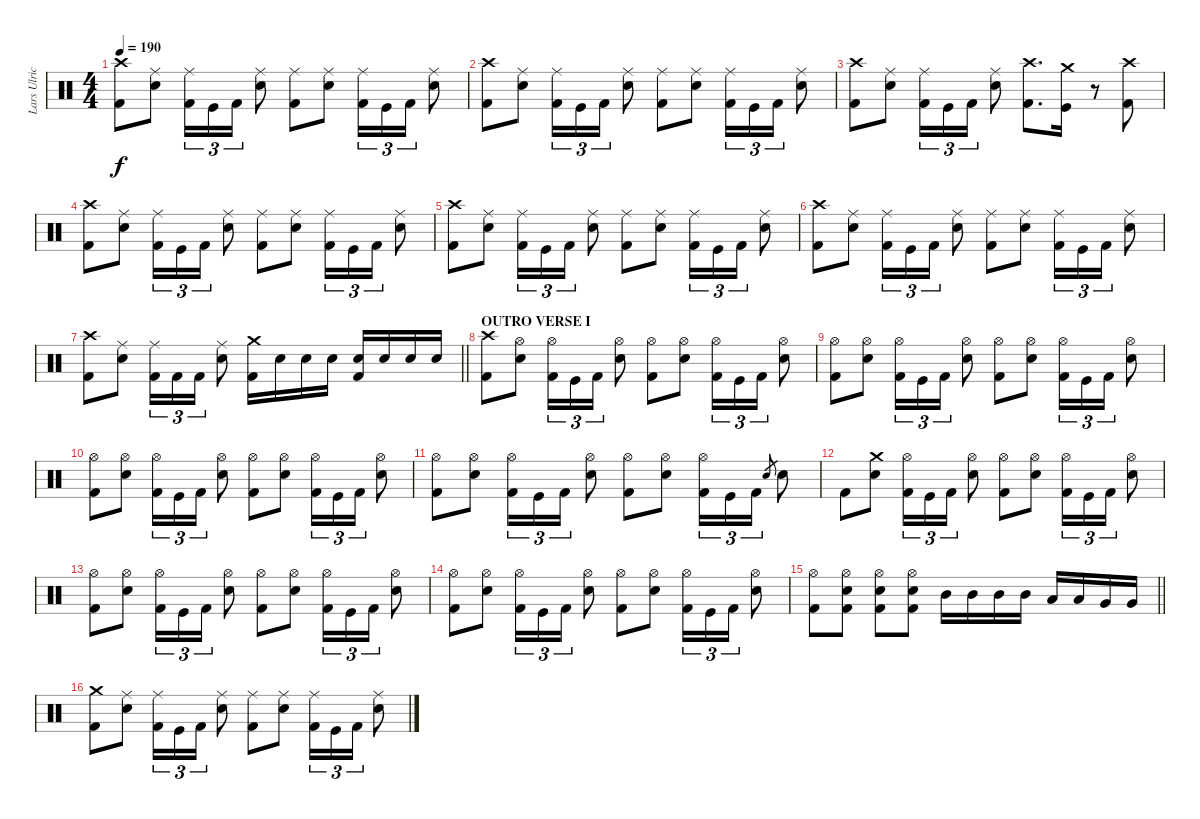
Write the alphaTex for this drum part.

\track ("Lars Ulrich - drums" "Lars Ulric") {instrument percussion}
\staff {score}
\articulation defaults
\ts (4 4)
\tempo 190
\clef neutral
\ks c
("Crash high (hit)" "Kick (hit) 2").8{dy f} ("Ride (middle)" "Electric Snare (hit)").8 ("Ride (middle)" "Kick (hit) 2").16{tu (3 2)} "Kick (hit)".16{tu (3 2)} "Kick (hit) 2".16{tu (3 2)} ("Ride (middle)" "Electric Snare (hit)").8 ("Ride (middle)" "Kick (hit) 2").8 ("Ride (middle)" "Electric Snare (hit)").8 ("Ride (middle)" "Kick (hit) 2").16{tu (3 2)} "Kick (hit)".16{tu (3 2)} "Kick (hit) 2".16{tu (3 2)} ("Ride (middle)" "Electric Snare (hit)").8 |
("Crash high (hit)" "Kick (hit) 2").8 ("Ride (middle)" "Electric Snare (hit)").8 ("Ride (middle)" "Kick (hit) 2").16{tu (3 2)} "Kick (hit)".16{tu (3 2)} "Kick (hit) 2".16{tu (3 2)} ("Ride (middle)" "Electric Snare (hit)").8 ("Ride (middle)" "Kick (hit) 2").8 ("Ride (middle)" "Electric Snare (hit)").8 ("Ride (middle)" "Kick (hit) 2").16{tu (3 2)} "Kick (hit)".16{tu (3 2)} "Kick (hit) 2".16{tu (3 2)} ("Ride (middle)" "Electric Snare (hit)").8 |
("Crash high (hit)" "Kick (hit) 2").8 ("Ride (middle)" "Electric Snare (hit)").8 ("Ride (middle)" "Kick (hit) 2").16{tu (3 2)} "Kick (hit)".16{tu (3 2)} "Kick (hit) 2".16{tu (3 2)} ("Ride (middle)" "Electric Snare (hit)").8 ("Crash high (hit)" "Kick (hit) 2").8{d} ("Crash medium (hit)" "Kick (hit)").16 r.8 ("Crash high (hit)" "Kick (hit) 2").8 |
("Crash high (hit)" "Kick (hit) 2").8 ("Ride (middle)" "Electric Snare (hit)").8 ("Ride (middle)" "Kick (hit) 2").16{tu (3 2)} "Kick (hit)".16{tu (3 2)} "Kick (hit) 2".16{tu (3 2)} ("Ride (middle)" "Electric Snare (hit)").8 ("Ride (middle)" "Kick (hit) 2").8 ("Ride (middle)" "Electric Snare (hit)").8 ("Ride (middle)" "Kick (hit) 2").16{tu (3 2)} "Kick (hit)".16{tu (3 2)} "Kick (hit) 2".16{tu (3 2)} ("Ride (middle)" "Electric Snare (hit)").8 |
("Crash high (hit)" "Kick (hit) 2").8 ("Ride (middle)" "Electric Snare (hit)").8 ("Ride (middle)" "Kick (hit) 2").16{tu (3 2)} "Kick (hit)".16{tu (3 2)} "Kick (hit) 2".16{tu (3 2)} ("Ride (middle)" "Electric Snare (hit)").8 ("Ride (middle)" "Kick (hit) 2").8 ("Ride (middle)" "Electric Snare (hit)").8 ("Ride (middle)" "Kick (hit) 2").16{tu (3 2)} "Kick (hit)".16{tu (3 2)} "Kick (hit) 2".16{tu (3 2)} ("Ride (middle)" "Electric Snare (hit)").8 |
("Crash high (hit)" "Kick (hit) 2").8 ("Ride (middle)" "Electric Snare (hit)").8 ("Ride (middle)" "Kick (hit) 2").16{tu (3 2)} "Kick (hit)".16{tu (3 2)} "Kick (hit) 2".16{tu (3 2)} ("Ride (middle)" "Electric Snare (hit)").8 ("Ride (middle)" "Kick (hit) 2").8 ("Ride (middle)" "Electric Snare (hit)").8 ("Ride (middle)" "Kick (hit) 2").16{tu (3 2)} "Kick (hit)".16{tu (3 2)} "Kick (hit) 2".16{tu (3 2)} ("Ride (middle)" "Electric Snare (hit)").8 |
\barLineRight lightlight
("Crash high (hit)" "Kick (hit) 2").8 ("Ride (middle)" "Electric Snare (hit)").8 ("Ride (middle)" "Kick (hit) 2").16{tu (3 2)} "Kick (hit) 2".16{tu (3 2)} "Kick (hit) 2".16{tu (3 2)} ("Ride (middle)" "Electric Snare (hit)").8 ("Crash medium (hit)" "Kick (hit) 2").16 "Electric Snare (hit)".16 "Electric Snare (hit)".16 "Electric Snare (hit)".16 ("Electric Snare (hit)" "Kick (hit) 2").16 "Electric Snare (hit)".16 "Electric Snare (hit)".16 "Electric Snare (hit)".16 |
\section ("" "OUTRO VERSE I")
("Crash high (hit)" "Kick (hit) 2").8 ("Hi-Hat (open)" "Electric Snare (hit)").8 ("Hi-Hat (open)" "Kick (hit) 2").16{tu (3 2)} "Kick (hit)".16{tu (3 2)} "Kick (hit) 2".16{tu (3 2)} ("Hi-Hat (open)" "Electric Snare (hit)").8 ("Hi-Hat (open)" "Kick (hit) 2").8 ("Hi-Hat (open)" "Electric Snare (hit)").8 ("Hi-Hat (open)" "Kick (hit) 2").16{tu (3 2)} "Kick (hit)".16{tu (3 2)} "Kick (hit) 2".16{tu (3 2)} ("Hi-Hat (open)" "Electric Snare (hit)").8 |
("Hi-Hat (open)" "Kick (hit) 2").8 ("Hi-Hat (open)" "Electric Snare (hit)").8 ("Hi-Hat (open)" "Kick (hit) 2").16{tu (3 2)} "Kick (hit)".16{tu (3 2)} "Kick (hit) 2".16{tu (3 2)} ("Hi-Hat (open)" "Electric Snare (hit)").8 ("Hi-Hat (open)" "Kick (hit) 2").8 ("Hi-Hat (open)" "Electric Snare (hit)").8 ("Hi-Hat (open)" "Kick (hit) 2").16{tu (3 2)} "Kick (hit)".16{tu (3 2)} "Kick (hit) 2".16{tu (3 2)} ("Hi-Hat (open)" "Electric Snare (hit)").8 |
("Hi-Hat (open)" "Kick (hit) 2").8 ("Hi-Hat (open)" "Electric Snare (hit)").8 ("Hi-Hat (open)" "Kick (hit) 2").16{tu (3 2)} "Kick (hit)".16{tu (3 2)} "Kick (hit) 2".16{tu (3 2)} ("Hi-Hat (open)" "Electric Snare (hit)").8 ("Hi-Hat (open)" "Kick (hit) 2").8 ("Hi-Hat (open)" "Electric Snare (hit)").8 ("Hi-Hat (open)" "Kick (hit) 2").16{tu (3 2)} "Kick (hit)".16{tu (3 2)} "Kick (hit) 2".16{tu (3 2)} ("Hi-Hat (open)" "Electric Snare (hit)").8 |
("Hi-Hat (open)" "Kick (hit) 2").8 ("Hi-Hat (open)" "Electric Snare (hit)").8 ("Hi-Hat (open)" "Kick (hit) 2").16{tu (3 2)} "Kick (hit)".16{tu (3 2)} "Kick (hit) 2".16{tu (3 2)} ("Hi-Hat (open)" "Electric Snare (hit)").8 ("Hi-Hat (open)" "Kick (hit) 2").8 ("Hi-Hat (open)" "Electric Snare (hit)").8 ("Hi-Hat (open)" "Kick (hit) 2").16{tu (3 2)} "Kick (hit)".16{tu (3 2)} "Kick (hit) 2".16{tu (3 2)} "Electric Snare (hit)".8{gr} "Electric Snare (hit)".8 |
"Kick (hit) 2".8 ("Crash medium (hit)" "Electric Snare (hit)").8 ("Hi-Hat (open)" "Kick (hit) 2").16{tu (3 2)} "Kick (hit)".16{tu (3 2)} "Kick (hit) 2".16{tu (3 2)} ("Hi-Hat (open)" "Electric Snare (hit)").8 ("Hi-Hat (open)" "Kick (hit) 2").8 ("Hi-Hat (open)" "Electric Snare (hit)").8 ("Hi-Hat (open)" "Kick (hit) 2").16{tu (3 2)} "Kick (hit)".16{tu (3 2)} "Kick (hit) 2".16{tu (3 2)} ("Hi-Hat (open)" "Electric Snare (hit)").8 |
("Hi-Hat (open)" "Kick (hit) 2").8 ("Hi-Hat (open)" "Electric Snare (hit)").8 ("Hi-Hat (open)" "Kick (hit) 2").16{tu (3 2)} "Kick (hit)".16{tu (3 2)} "Kick (hit) 2".16{tu (3 2)} ("Hi-Hat (open)" "Electric Snare (hit)").8 ("Hi-Hat (open)" "Kick (hit) 2").8 ("Hi-Hat (open)" "Electric Snare (hit)").8 ("Hi-Hat (open)" "Kick (hit) 2").16{tu (3 2)} "Kick (hit)".16{tu (3 2)} "Kick (hit) 2".16{tu (3 2)} ("Hi-Hat (open)" "Electric Snare (hit)").8 |
("Hi-Hat (open)" "Kick (hit) 2").8 ("Hi-Hat (open)" "Electric Snare (hit)").8 ("Hi-Hat (open)" "Kick (hit) 2").16{tu (3 2)} "Kick (hit)".16{tu (3 2)} "Kick (hit) 2".16{tu (3 2)} ("Hi-Hat (open)" "Electric Snare (hit)").8 ("Hi-Hat (open)" "Kick (hit) 2").8 ("Hi-Hat (open)" "Electric Snare (hit)").8 ("Hi-Hat (open)" "Kick (hit) 2").16{tu (3 2)} "Kick (hit)".16{tu (3 2)} "Kick (hit) 2".16{tu (3 2)} ("Hi-Hat (open)" "Electric Snare (hit)").8 |
\barLineRight lightlight
("Hi-Hat (open)" "Kick (hit) 2").8 ("Hi-Hat (open)" "Electric Snare (hit)" "Kick (hit) 2").8 ("Hi-Hat (open)" "Electric Snare (hit)" "Kick (hit) 2").8 ("Hi-Hat (open)" "Electric Snare (hit)" "Kick (hit) 2").8 "Mid Tom (hit)".16 "Mid Tom (hit)".16 "Mid Tom (hit)".16 "Mid Tom (hit)".16 "Low Tom (hit)".16 "Low Tom (hit)".16 "Very Low Tom (hit)".16 "Very Low Tom (hit)".16 |
\section ("" "")
("Crash medium (hit)" "Kick (hit) 2").8 ("Ride (middle)" "Electric Snare (hit)").8 ("Ride (middle)" "Kick (hit) 2").16{tu (3 2)} "Kick (hit)".16{tu (3 2)} "Kick (hit) 2".16{tu (3 2)} ("Ride (middle)" "Electric Snare (hit)").8 ("Ride (middle)" "Kick (hit) 2").8 ("Ride (middle)" "Electric Snare (hit)").8 ("Ride (middle)" "Kick (hit) 2").16{tu (3 2)} "Kick (hit)".16{tu (3 2)} "Kick (hit) 2".16{tu (3 2)} ("Ride (middle)" "Electric Snare (hit)").8
